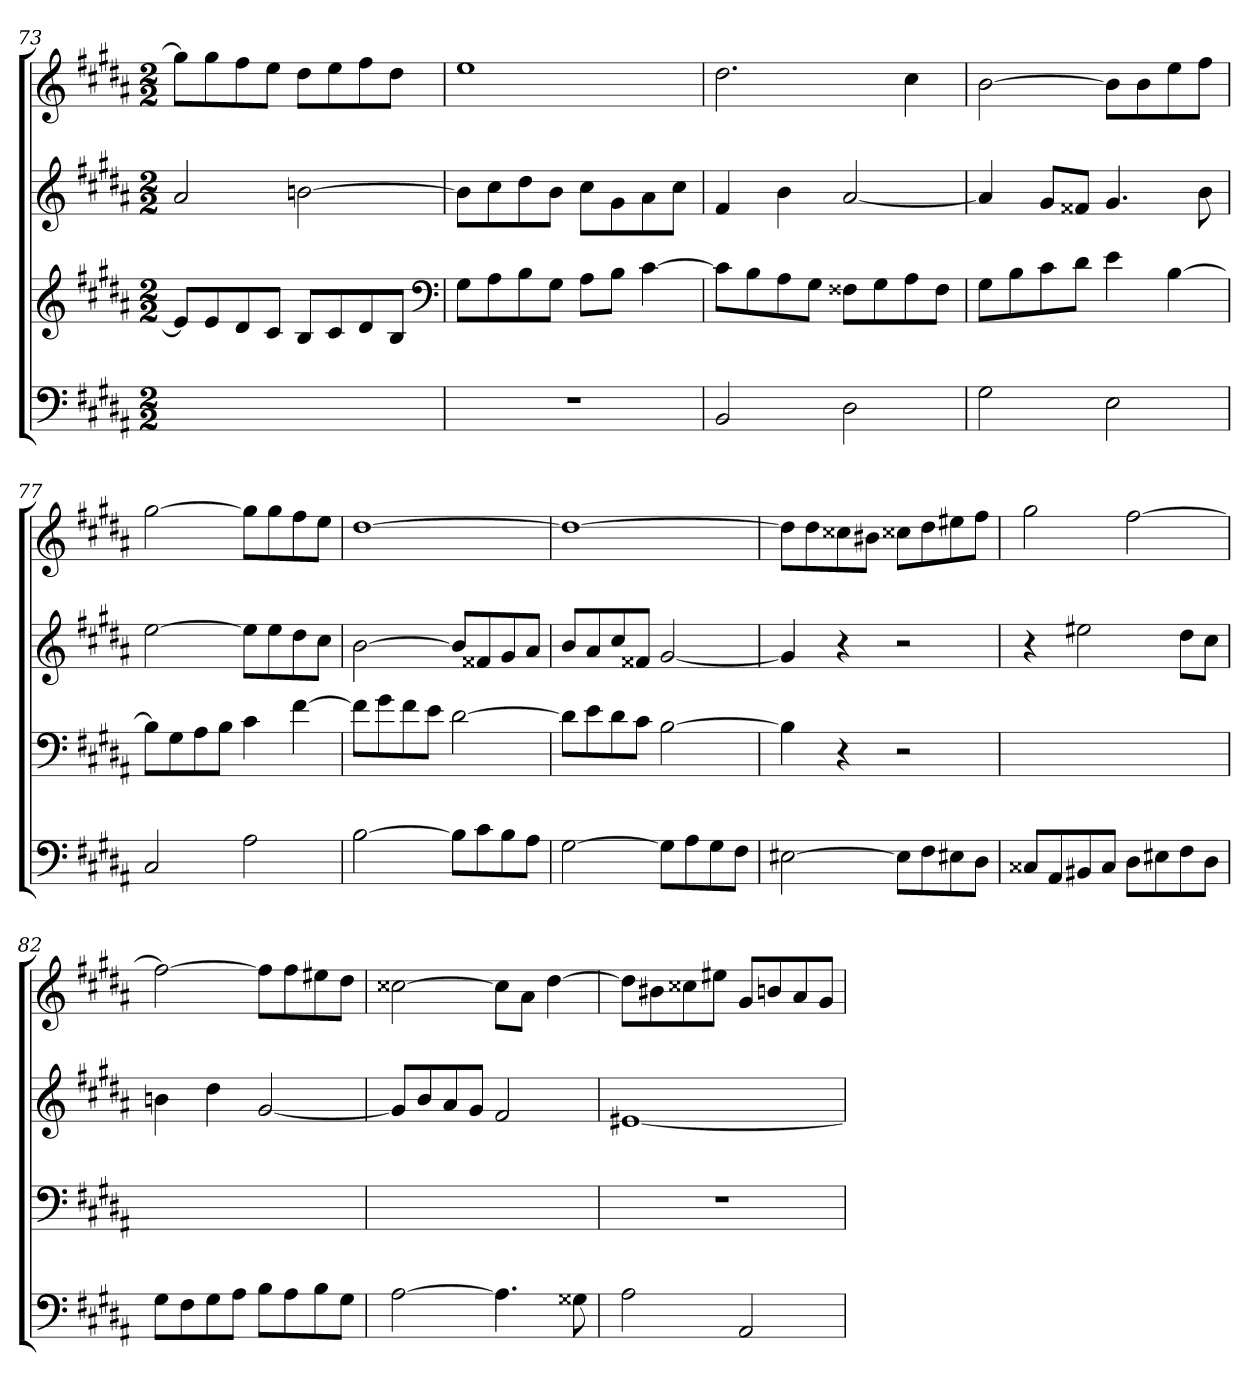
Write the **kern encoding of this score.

**kern	**kern	**kern	**kern
*part4	*part3	*part2	*part1
*staff4	*staff3	*staff2	*staff1
*clefF4	*clefG2	*clefG2	*clefG2
*k[f#c#g#d#a#]	*k[f#c#g#d#a#]	*k[f#c#g#d#a#]	*k[f#c#g#d#a#]
*M2/2	*M2/2	*M2/2	*M2/2
=73	=73	=73	=73
1ryy	8e/L]	2a#	8gg#\L]
.	8e/	.	8gg#\
.	8d#/	.	8ff#\
.	8c#/J	.	8ee\J
.	8B/L	[2bn	8dd#\L
.	8c#/	.	8ee\
.	8d#/	.	8ff#\
.	8B/J	.	8dd#\J
*	*clefF4	*	*
=74	=74	=74	=74
1r	8G#\L	8b\L]	1ee
.	8A#\	8cc#\	.
.	8B\	8dd#\	.
.	8G#\J	8b\J	.
.	8A#\L	8cc#\L	.
.	8B\J	8g#\	.
.	[4c#	8a#\	.
.	.	8cc#\J	.
=75	=75	=75	=75
2BB	8c#\L]	4f#	2.dd#
.	8B\	.	.
.	8A#\	4b	.
.	8G#\J	.	.
2D#	8F##X\L	[2a#	.
.	8G#\	.	.
.	8A#\	.	4cc#
.	8F##\J	.	.
=76	=76	=76	=76
2G#	8G#\L	4a#]	[2b
.	8B\	.	.
.	8c#\	8g#/L	.
.	8d#\J	8f##X/J	.
2E	4e	4.g#	8b\L]
.	.	.	8b\
.	[4B	.	8ee\
.	.	8b	8ff#\J
=77	=77	=77	=77
2C#	8B\L]	[2ee	[2gg#
.	8G#\	.	.
.	8A#\	.	.
.	8B\J	.	.
2A#	4c#	8ee\L]	8gg#\L]
.	.	8ee\	8gg#\
.	[4f#	8dd#\	8ff#\
.	.	8cc#\J	8ee\J
=78	=78	=78	=78
[2B	8f#\L]	[2b	[1dd#
.	8g#\	.	.
.	8f#\	.	.
.	8e\J	.	.
8B\L]	[2d#	8b/L]	.
8c#\	.	8f##X/	.
8B\	.	8g#/	.
8A#\J	.	8a#/J	.
=79	=79	=79	=79
[2G#	8d#\L]	8b/L	1dd#_
.	8e\	8a#/	.
.	8d#\	8cc#/	.
.	8c#\J	8f##X/J	.
8G#\L]	[2B	[2g#	.
8A#\	.	.	.
8G#\	.	.	.
8F#\J	.	.	.
=80	=80	=80	=80
[2E#X	4B]	4g#]	8dd#\L]
.	.	.	8dd#\
.	4r	4r	8cc##X\
.	.	.	8b#X\J
8E#\L]	2r	2r	8cc##X\L
8F#\	.	.	8dd#\
8E#X\	.	.	8ee#X\
8D#\J	.	.	8ff#\J
=81	=81	=81	=81
8C##X/L	1ryy	4r	2gg#
8AA#/	.	.	.
8BB#X/	.	2ee#X	.
8C##/J	.	.	.
8D#\L	.	.	[2ff#
8E#X\	.	.	.
8F#\	.	8dd#\L	.
8D#\J	.	8cc#\J	.
=82	=82	=82	=82
8G#\L	1ryy	4bn	2ff#_
8F#\	.	.	.
8G#\	.	4dd#	.
8A#\J	.	.	.
8B\L	.	[2g#	8ff#\L]
8A#\	.	.	8ff#\
8B\	.	.	8ee#X\
8G#\J	.	.	8dd#\J
=83	=83	=83	=83
[2A#	1ryy	8g#/L]	[2cc##X
.	.	8b/	.
.	.	8a#/	.
.	.	8g#/J	.
4.A#]	.	2f#	8cc##\L]
.	.	.	8a#\J
.	.	.	[4dd#
8G##X	.	.	.
=84	=84	=84	=84
2A#	1r	[1e#X	8dd#\L]
.	.	.	8b#X\
.	.	.	8cc##X\
.	.	.	8ee#X\J
2AA#	.	.	8g#/L
.	.	.	8bn/
.	.	.	8a#/
.	.	.	8g#/J
=	=	=	=
*-	*-	*-	*-
